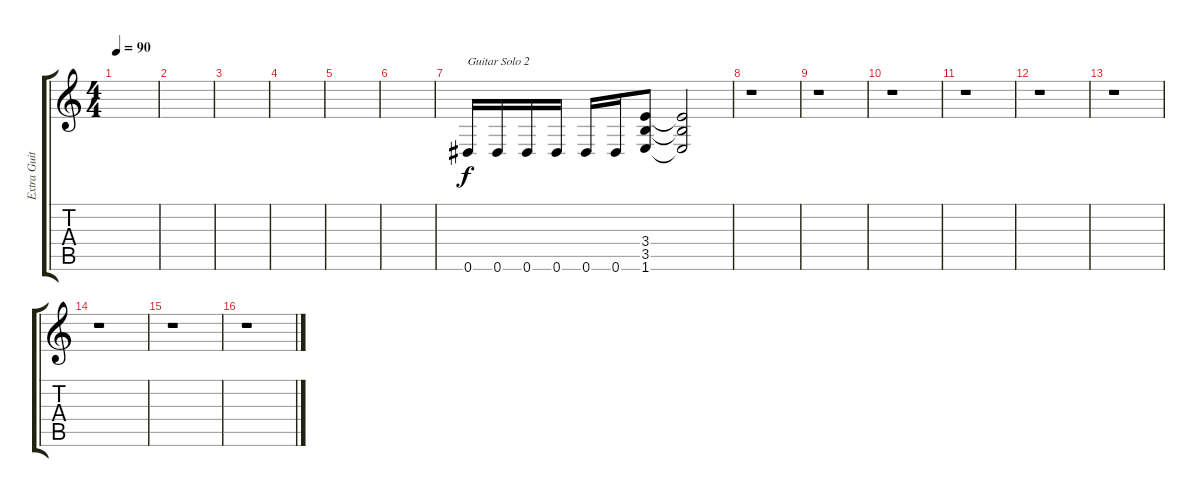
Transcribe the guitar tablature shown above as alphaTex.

\track ("Extra Guitar" "Extra Guit") {instrument distortionguitar}
\staff {score tabs}
\tuning (Eb4 Bb3 Gb3 Db3 Ab2 Eb2) {hide}
\ts (4 4)
\tempo 90
\clef g2
\ks c
|
|
|
|
|
|
0.6.16{txt "Guitar Solo 2"} 0.6.16 0.6.16 0.6.16 0.6.16 0.6.16 (3.4 3.5 1.6).8 (3.4{t} 3.5{t} 1.6{t}).2{dy f} |
r.1 |
r.1 |
r.1 |
r.1 |
r.1 |
r.1 |
r.1 |
r.1 |
r.1
